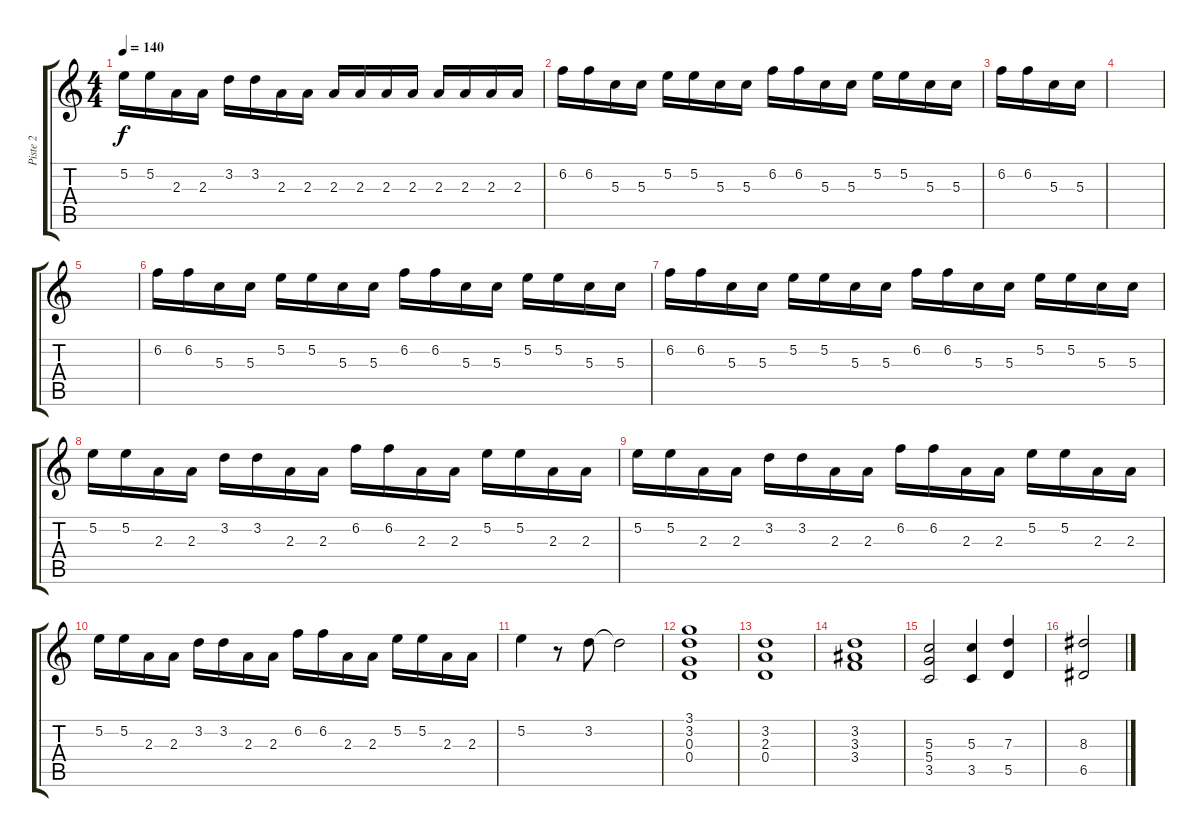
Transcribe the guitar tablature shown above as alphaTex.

\track ("Piste 2" "Piste 2") {instrument overdrivenguitar}
\staff {score tabs}
\tuning (E4 B3 G3 D3 A2 E2) {hide}
\ts (4 4)
\tempo 140
\clef g2
\ks c
5.2.16{dy f} 5.2.16 2.3.16 2.3.16 3.2.16 3.2.16 2.3.16 2.3.16 2.3.16 2.3.16 2.3.16 2.3.16 2.3.16 2.3.16 2.3.16 2.3.16 |
6.2.16 6.2.16 5.3.16 5.3.16 5.2.16 5.2.16 5.3.16 5.3.16 6.2.16 6.2.16 5.3.16 5.3.16 5.2.16 5.2.16 5.3.16 5.3.16 |
6.2.16 6.2.16 5.3.16 5.3.16 |
|
|
6.2.16 6.2.16 5.3.16 5.3.16 5.2.16 5.2.16 5.3.16 5.3.16 6.2.16 6.2.16 5.3.16 5.3.16 5.2.16 5.2.16 5.3.16 5.3.16 |
6.2.16 6.2.16 5.3.16 5.3.16 5.2.16 5.2.16 5.3.16 5.3.16 6.2.16 6.2.16 5.3.16 5.3.16 5.2.16 5.2.16 5.3.16 5.3.16 |
5.2.16 5.2.16 2.3.16 2.3.16 3.2.16 3.2.16 2.3.16 2.3.16 6.2.16 6.2.16 2.3.16 2.3.16 5.2.16 5.2.16 2.3.16 2.3.16 |
5.2.16 5.2.16 2.3.16 2.3.16 3.2.16 3.2.16 2.3.16 2.3.16 6.2.16 6.2.16 2.3.16 2.3.16 5.2.16 5.2.16 2.3.16 2.3.16 |
5.2.16 5.2.16 2.3.16 2.3.16 3.2.16 3.2.16 2.3.16 2.3.16 6.2.16 6.2.16 2.3.16 2.3.16 5.2.16 5.2.16 2.3.16 2.3.16 |
5.2.4 r.8 3.2.8 3.2{t}.2 |
(3.1 3.2 0.3 0.4).1 |
(3.2 2.3 0.4).1 |
(3.2 3.3 3.4).1 |
(5.3 5.4 3.5).2 (5.3 3.5).4 (7.3 5.5).4 |
(8.3 6.5).2
